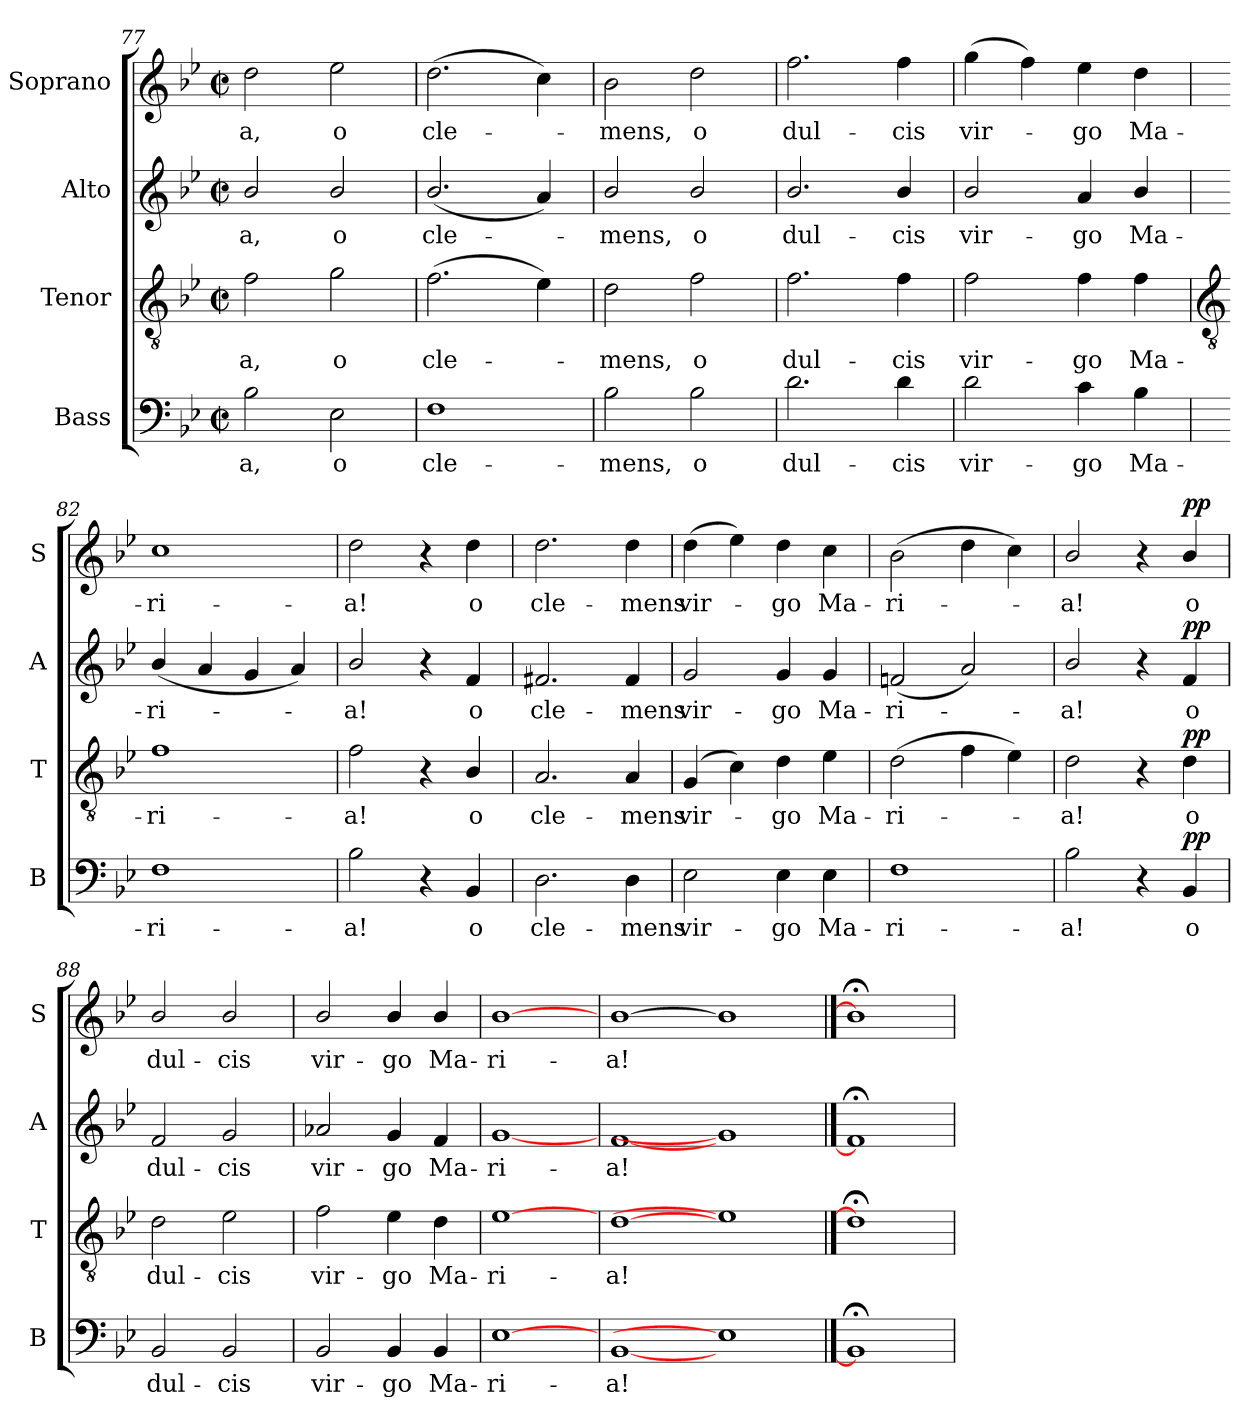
**kern	**text	**dynam	**kern	**text	**dynam	**kern	**text	**dynam	**kern	**text	**dynam
*part4	*part4	*part4	*part3	*part3	*part3	*part2	*part2	*part2	*part1	*part1	*part1
*staff4	*staff4	*staff4	*staff3	*staff3	*staff3	*staff2	*staff2	*staff2	*staff1	*staff1	*staff1
*I"Bass	*	*	*I"Tenor	*	*	*I"Alto	*	*	*I"Soprano	*	*
*I'B	*	*	*I'T	*	*	*I'A	*	*	*I'S	*	*
*clefF4	*	*	*clefGv2	*	*	*clefG2	*	*	*clefG2	*	*
*k[b-e-]	*	*	*k[b-e-]	*	*	*k[b-e-]	*	*	*k[b-e-]	*	*
*B-:	*	*	*B-:	*	*	*B-:	*	*	*B-:	*	*
*M2/2	*	*	*M2/2	*	*	*M2/2	*	*	*M2/2	*	*
*met(c|)	*	*	*met(c|)	*	*	*met(c|)	*	*	*met(c|)	*	*
=77	=77	=77	=77	=77	=77	=77	=77	=77	=77	=77	=77
!	!LO:LY:b	!	!	!LO:LY:b	!	!	!LO:LY:b	!	!	!LO:LY:b	!
2B-	-a,	.	2f	-a,	.	2b-/	-a,	.	2dd	-a,	.
!	!LO:LY:b	!	!	!LO:LY:b	!	!	!LO:LY:b	!	!	!LO:LY:b	!
2E-	o	.	2g	o	.	2b-/	o	.	2ee-	o	.
=78	=78	=78	=78	=78	=78	=78	=78	=78	=78	=78	=78
!	!LO:LY:b	!	!	!LO:LY:b	!	!	!LO:LY:b	!	!	!LO:LY:b	!
1F	cle-	.	(>2.f	cle-	.	(<2.b-/	cle-	.	(>2.dd	cle-	.
.	.	.	4e-)	.	.	4a)	.	.	4cc)	.	.
=79	=79	=79	=79	=79	=79	=79	=79	=79	=79	=79	=79
!	!LO:LY:b	!	!	!LO:LY:b	!	!	!LO:LY:b	!	!	!LO:LY:b	!
2B-	-mens,	.	2d	mens,	.	2b-/	mens,	.	2b-	mens,	.
!	!LO:LY:b	!	!	!LO:LY:b	!	!	!LO:LY:b	!	!	!LO:LY:b	!
2B-	o	.	2f	o	.	2b-/	o	.	2dd	o	.
=80	=80	=80	=80	=80	=80	=80	=80	=80	=80	=80	=80
!	!LO:LY:b	!	!	!LO:LY:b	!	!	!LO:LY:b	!	!	!LO:LY:b	!
2.d	dul-	.	2.f	dul-	.	2.b-/	dul-	.	2.ff	dul-	.
!	!LO:LY:b	!	!	!LO:LY:b	!	!	!LO:LY:b	!	!	!LO:LY:b	!
4d	-cis	.	4f	-cis	.	4b-/	-cis	.	4ff	-cis	.
=81	=81	=81	=81	=81	=81	=81	=81	=81	=81	=81	=81
!	!LO:LY:b	!	!	!LO:LY:b	!	!	!LO:LY:b	!	!	!LO:LY:b	!
2d	vir-	.	2f	vir-	.	2b-/	vir-	.	(>4gg	vir-	.
.	.	.	.	.	.	.	.	.	4ff)	.	.
!	!LO:LY:b	!	!	!LO:LY:b	!	!	!LO:LY:b	!	!	!LO:LY:b	!
4c	-go	.	4f	-go	.	4a	-go	.	4ee-	go	.
!	!LO:LY:b	!	!	!LO:LY:b	!	!	!LO:LY:b	!	!	!LO:LY:b	!
4B-	Ma-	.	4f	Ma-	.	4b-/	Ma-	.	4dd	Ma-	.
!!LO:LB:g=z
=82	=82	=82	=82	=82	=82	=82	=82	=82	=82	=82	=82
*	*	*	*clefGv2	*	*	*	*	*	*	*	*
!	!LO:LY:b	!	!	!LO:LY:b	!	!	!LO:LY:b	!	!	!LO:LY:b	!
1F	-ri-	.	1f	-ri-	.	(<4b-/	-ri-	.	1cc	-ri-	.
.	.	.	.	.	.	4a	.	.	.	.	.
.	.	.	.	.	.	4g	.	.	.	.	.
.	.	.	.	.	.	4a)	.	.	.	.	.
=83	=83	=83	=83	=83	=83	=83	=83	=83	=83	=83	=83
!	!LO:LY:b	!	!	!LO:LY:b	!	!	!LO:LY:b	!	!	!LO:LY:b	!
2B-	-a!	.	2f	-a!	.	2b-/	a!	.	2dd	-a!	.
4r	.	.	4r	.	.	4r	.	.	4r	.	.
!	!LO:LY:b	!	!	!LO:LY:b	!	!	!LO:LY:b	!	!	!LO:LY:b	!
4BB-	o	.	4B-/	o	.	4f	o	.	4dd	o	.
=84	=84	=84	=84	=84	=84	=84	=84	=84	=84	=84	=84
!	!LO:LY:b	!	!	!LO:LY:b	!	!	!LO:LY:b	!	!	!LO:LY:b	!
2.D	cle-	.	2.A	cle-	.	2.f#X	cle-	.	2.dd	cle-	.
!	!LO:LY:b	!	!	!LO:LY:b	!	!	!LO:LY:b	!	!	!LO:LY:b	!
4D	-mens	.	4A	-mens	.	4f#	-mens	.	4dd	-mens	.
=85	=85	=85	=85	=85	=85	=85	=85	=85	=85	=85	=85
!	!LO:LY:b	!	!	!LO:LY:b	!	!	!LO:LY:b	!	!	!LO:LY:b	!
2E-	vir-	.	(4G	vir-	.	2g	vir-	.	(>4dd	vir-	.
.	.	.	4c)	.	.	.	.	.	4ee-)	.	.
!	!LO:LY:b	!	!	!LO:LY:b	!	!	!LO:LY:b	!	!	!LO:LY:b	!
4E-	-go	.	4d	go	.	4g	-go	.	4dd	go	.
!	!LO:LY:b	!	!	!LO:LY:b	!	!	!LO:LY:b	!	!	!LO:LY:b	!
4E-	Ma-	.	4e-	Ma-	.	4g	Ma-	.	4cc	Ma-	.
=86	=86	=86	=86	=86	=86	=86	=86	=86	=86	=86	=86
!	!LO:LY:b	!	!	!LO:LY:b	!	!	!LO:LY:b	!	!	!LO:LY:b	!
1F	-ri-	.	(>2d	-ri-	.	(<2fn	-ri-	.	(>2b-	-ri-	.
.	.	.	4f	.	.	2a)	.	.	4dd	.	.
.	.	.	4e-)	.	.	.	.	.	4cc)	.	.
=87	=87	=87	=87	=87	=87	=87	=87	=87	=87	=87	=87
!	!LO:LY:b	!	!	!LO:LY:b	!	!	!LO:LY:b	!	!	!LO:LY:b	!
2B-	-a!	.	2d	a!	.	2b-/	a!	.	2b-/	a!	.
4r	.	.	4r	.	.	4r	.	.	4r	.	.
!	!LO:LY:b	!LO:DY:b	!	!LO:LY:b	!LO:DY:b	!	!LO:LY:b	!LO:DY:b	!	!LO:LY:b	!LO:DY:b
4BB-	o	pp	4d	o	pp	4f	o	pp	4b-/	o	pp
=88	=88	=88	=88	=88	=88	=88	=88	=88	=88	=88	=88
!	!LO:LY:b	!	!	!LO:LY:b	!	!	!LO:LY:b	!	!	!LO:LY:b	!
2BB-	dul-	.	2d	dul-	.	2f	dul-	.	2b-/	dul-	.
!	!LO:LY:b	!	!	!LO:LY:b	!	!	!LO:LY:b	!	!	!LO:LY:b	!
2BB-	-cis	.	2e-	-cis	.	2g	-cis	.	2b-/	-cis	.
=89	=89	=89	=89	=89	=89	=89	=89	=89	=89	=89	=89
!	!LO:LY:b	!	!	!LO:LY:b	!	!	!LO:LY:b	!	!	!LO:LY:b	!
2BB-	vir-	.	2f	vir-	.	2a-X	vir-	.	2b-/	vir-	.
!	!LO:LY:b	!	!	!LO:LY:b	!	!	!LO:LY:b	!	!	!LO:LY:b	!
4BB-	-go	.	4e-	-go	.	4g	-go	.	4b-/	-go	.
!	!LO:LY:b	!	!	!LO:LY:b	!	!	!LO:LY:b	!	!	!LO:LY:b	!
4BB-	Ma-	.	4d	Ma-	.	4f	Ma-	.	4b-/	Ma-	.
=90	=90	=90	=90	=90	=90	=90	=90	=90	=90	=90	=90
!	!LO:LY:b	!	!	!LO:LY:b	!	!	!LO:LY:b	!	!	!LO:LY:b	!
[1E-	-ri-	.	[1e-	-ri-	.	[1g	-ri-	.	[1b-	-ri-	.
=91	=91	=91	=91	=91	=91	=91	=91	=91	=91	=91	=91
!	!LO:LY:b	!	!	!LO:LY:b	!	!	!LO:LY:b	!	!	!LO:LY:b	!
[1BB-	-a!	.	[1d	-a!	.	[1f	-a!	.	[1b-	-a!	.
1E-]	.	.	1e-]	.	.	1g]	.	.	1b-]	.	.
==92	==92	==92	==92	==92	==92	==92	==92	==92	==92	==92	==92
1BB-;<]	.	.	1d;<]	.	.	1f;<]	.	.	1b-;<]	.	.
=	=	=	=	=	=	=	=	=	=	=	=
*-	*-	*-	*-	*-	*-	*-	*-	*-	*-	*-	*-
